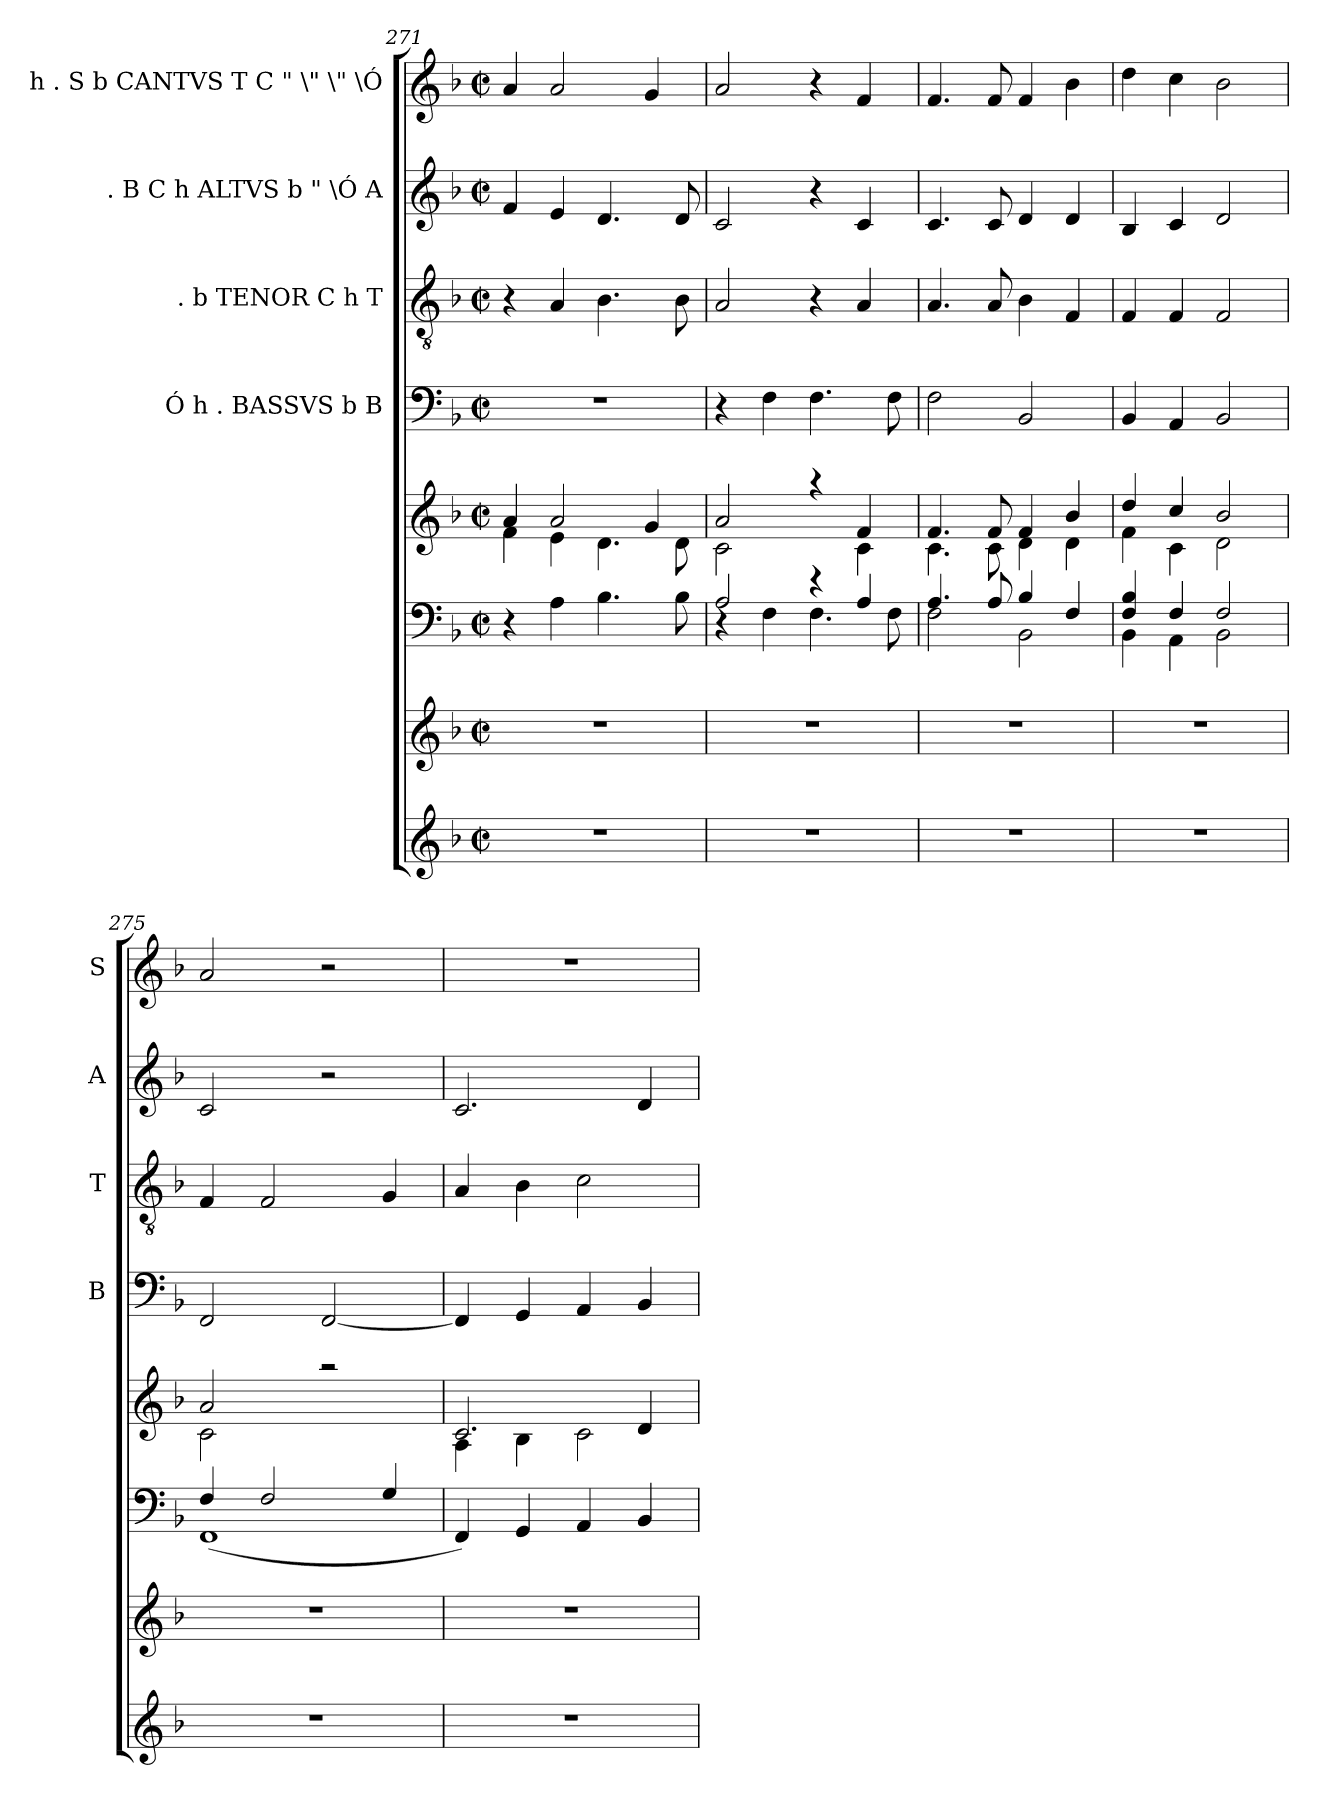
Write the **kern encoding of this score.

**kern	**kern	**kern	**kern	**kern	**kern	**kern	**kern
*part8	*part7	*part6	*part5	*part4	*part3	*part2	*part1
*staff8	*staff7	*staff6	*staff5	*staff4	*staff3	*staff2	*staff1
*	*	*	*	*I"Ó h . BASSVS b B	*I". b TENOR C h T	*I". B C h ALTVS b " \Ó A	*I"h . S b CANTVS T C " \" \" \Ó
*	*	*	*	*I'B	*I'T	*I'A	*I'S
*clefG2	*clefG2	*clefF4	*clefG2	*clefF4	*clefGv2	*clefG2	*clefG2
*k[b-]	*k[b-]	*k[b-]	*k[b-]	*k[b-]	*k[b-]	*k[b-]	*k[b-]
*F:	*F:	*F:	*F:	*F:	*F:	*F:	*F:
*M2/2	*M2/2	*M2/2	*M2/2	*M2/2	*M2/2	*M2/2	*M2/2
*met(c|)	*met(c|)	*met(c|)	*met(c|)	*met(c|)	*met(c|)	*met(c|)	*met(c|)
=271	=271	=271	=271	=271	=271	=271	=271
*	*	*	*^	*	*	*	*
1r	1r	4r	4a/	4f\	1r	4r	4f/	4a/
.	.	4A\	2a/	4e\	.	4A/	4e/	2a/
.	.	4.B-\	.	4.d\	.	4.B-\	4.d/	.
.	.	.	4g/	.	.	.	.	4g/
.	.	8B-\	.	8d\	.	8B-\	8d/	.
=272	=272	=272	=272	=272	=272	=272	=272	=272
*	*	*^	*	*	*	*	*	*
1r	1r	2A/	4rC	2a/	2c\	4r	2A/	2c/	2a/
.	.	.	4F\	.	.	4F\	.	.	.
.	.	4re	4.F\	4raa	4ryy	4.F\	4r	4r	4r
.	.	4A/	.	4f/	4c\	.	4A/	4c/	4f/
.	.	.	8F\	.	.	8F\	.	.	.
=273	=273	=273	=273	=273	=273	=273	=273	=273	=273
1r	1r	4.A/	2F\	4.f/	4.c\	2F\	4.A/	4.c/	4.f/
.	.	8A/	.	8f/	8c\	.	8A/	8c/	8f/
.	.	4B-/	2BB-\	4f/	4d\	2BB-/	4B-\	4d/	4f/
.	.	4F/	.	4b-/	4d\	.	4F/	4d/	4b-\
=274	=274	=274	=274	=274	=274	=274	=274	=274	=274
1r	1r	4F/ 4B-/	4BB-\	4dd/	4f\	4BB-/	4F/	4B-/	4dd\
.	.	4F/	4AA\	4cc/	4c\	4AA/	4F/	4c/	4cc\
.	.	2F/	2BB-\	2b-/	2d\	2BB-/	2F/	2d/	2b-\
!!LO:PB:g=z
=275	=275	=275	=275	=275	=275	=275	=275	=275	=275
1r	1r	4F/	(<1FF	2a/	2c\	2FF/	4F/	2c/	2a/
.	.	2F/	.	.	.	.	2F/	.	.
.	.	.	.	2raa	2ryy	[<2FF/	.	2r	2r
.	.	4G/	.	.	.	.	4G/	.	.
*	*	*v	*v	*	*	*	*	*	*
=276	=276	=276	=276	=276	=276	=276	=276	=276
1r	1r	4FF/)	2.c/	4A\	4FF/]	4A/	2.c/	1r
.	.	4GG/	.	4B-\	4GG/	4B-\	.	.
.	.	4AA/	.	2c\	4AA/	2c\	.	.
.	.	4BB-/	4d/	.	4BB-/	.	4d/	.
*	*	*	*v	*v	*	*	*	*
=	=	=	=	=	=	=	=
*-	*-	*-	*-	*-	*-	*-	*-
